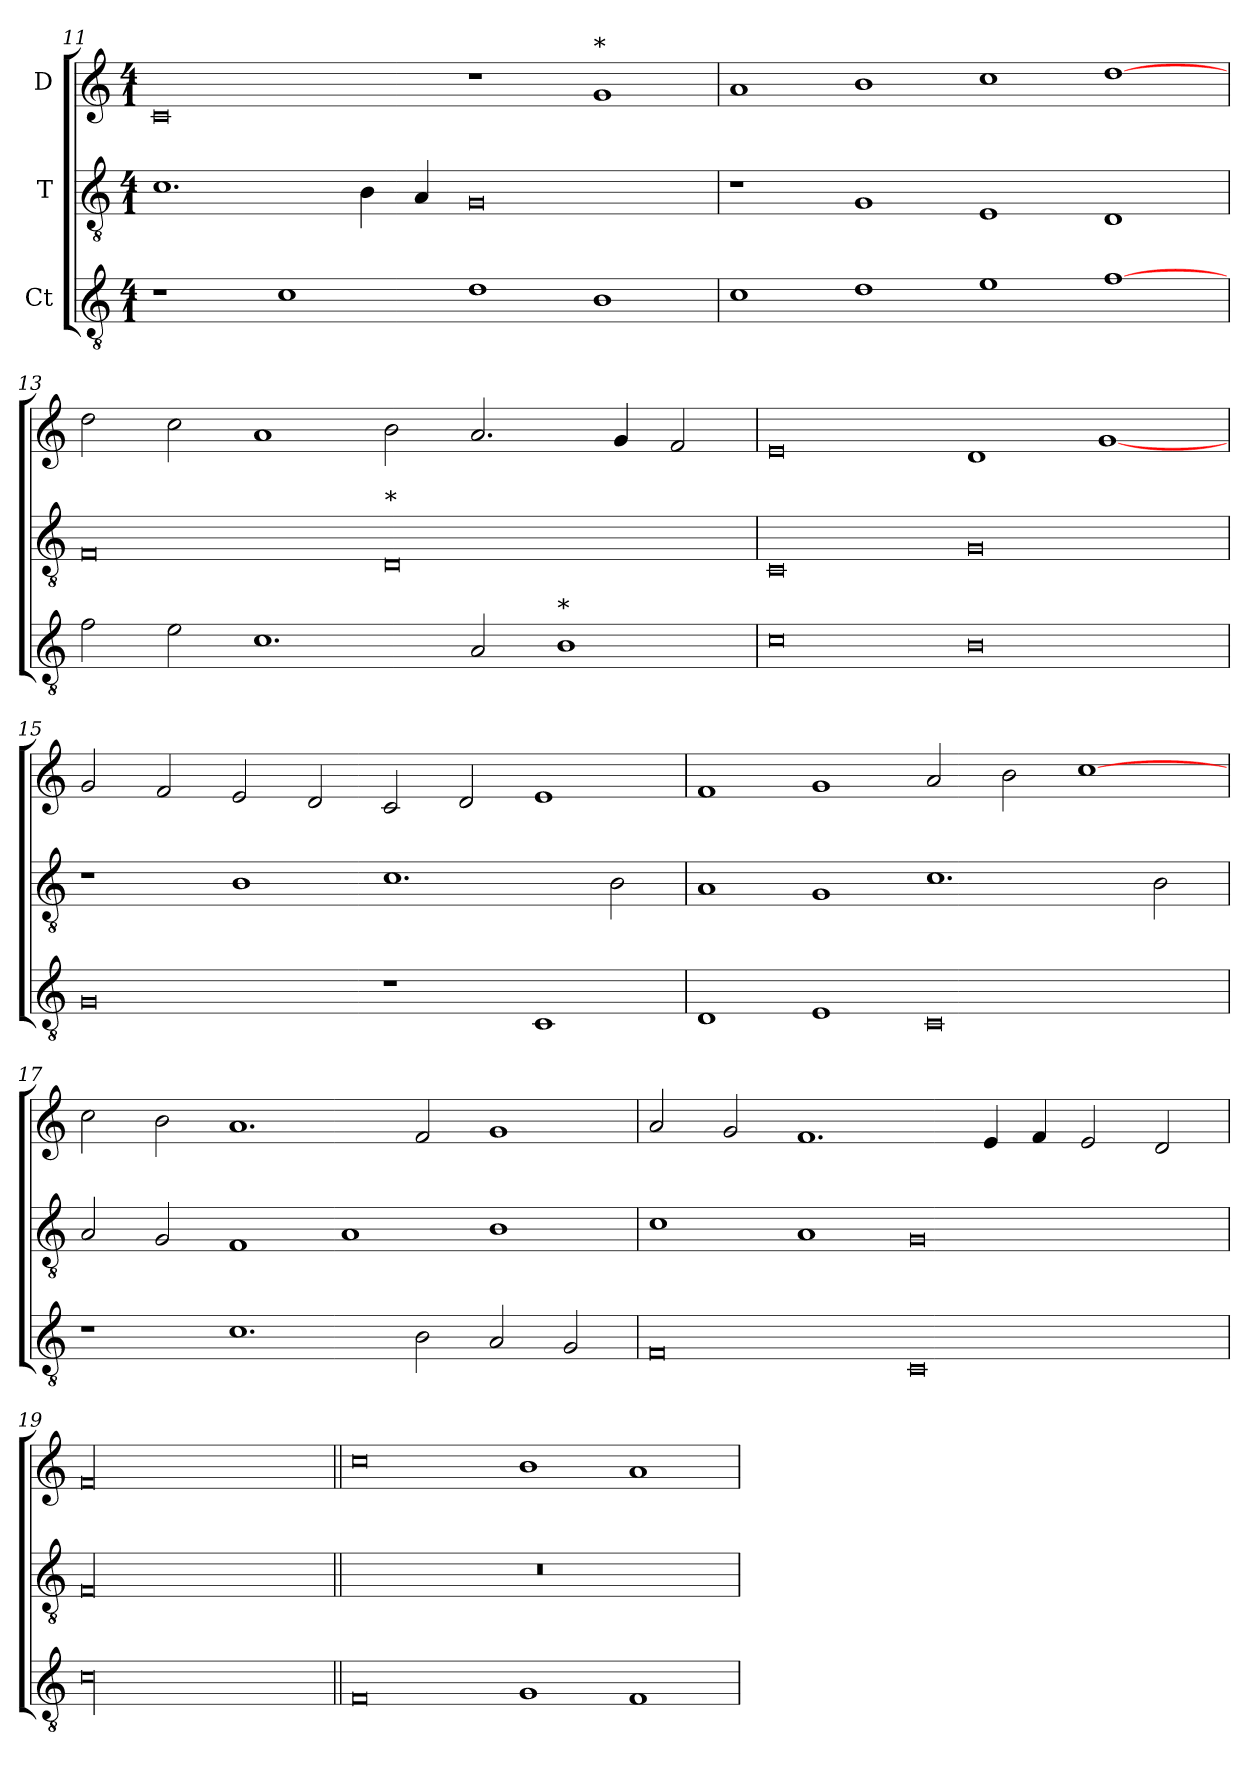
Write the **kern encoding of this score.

**kern	**kern	**kern
*part3	*part2	*part1
*staff3	*staff2	*staff1
*I"Ct	*I"T	*I"D
*clefGv2	*clefGv2	*clefG2
*ITrd7c12	*ITrd7c12	*
*k[]	*k[]	*k[]
*C:	*C:	*C:
*M4/1	*M4/1	*M4/1
=11	=11	=11
1r	1.Ci\	0ci/
1Ci\	.	.
.	4BBi\	.
.	4AAi/	.
1Di\	0GGi/	1r
!	!	!LO:TX:t=*
1BBi/	.	1gi/
=12	=12	=12
1Ci\	1r	1ai/
1Di\	1GGi/	1bi/
1Ei\	1EEi/	1cci\
[1Fi\	1DDi/	[1ddi\
!!LO:LB:g=z
=13	=13	=13
2Fi\	0FFi/	2ddi\
2Ei\	.	2cci\
1.Ci\	.	1ai/
!	!LO:TX:t=*	!
.	0DDi/	2bi\
2AAi/	.	2.ai/
!LO:TX:t=*	!	!
1BBi/	.	.
.	.	4gi/
.	.	2fi/
=14	=14	=14
0Ci\	0CCi/	0ei/
0BBi/	0GGi/	1di/
.	.	[1gi/
=15	=15	=15
0GGi/	1r	2gi/
.	.	2fi/
.	1BBi/	2ei/
.	.	2di/
1r	1.Ci\	2ci/
.	.	2di/
1CCi/	.	1ei/
.	2BBi\	.
!!LO:LB:g=z
=16	=16	=16
1DDi/	1AAi/	1fi/
1EEi/	1GGi/	1gi/
0CCi/	1.Ci\	2ai/
.	.	2bi\
.	.	[1cci\
.	2BBi\	.
=17	=17	=17
1r	2AAi/	2cci\
.	2GGi/	2bi\
1.Ci\	1FFi/	1.ai/
.	1AAi/	.
2BBi\	.	2fi/
2AAi/	1BBi/	1gi/
2GGi/	.	.
=18	=18	=18
0FFi/	1Ci\	2ai/
.	.	2gi/
.	1AAi/	1.fi/
0CCi/	0GGi/	.
.	.	4ei/
.	.	4fi/
.	.	2ei/
.	.	2di/
=19	=19	=19
00Ci\	00FFi/	00fi/
!!LO:PB:g=z
=20||	=20||	=20||
!	!LO:N:vis=1	!
0FFi/	00r	0cci\
1GGi/	.	1bi/
1FFi/	.	1ai/
=	=	=
*-	*-	*-
